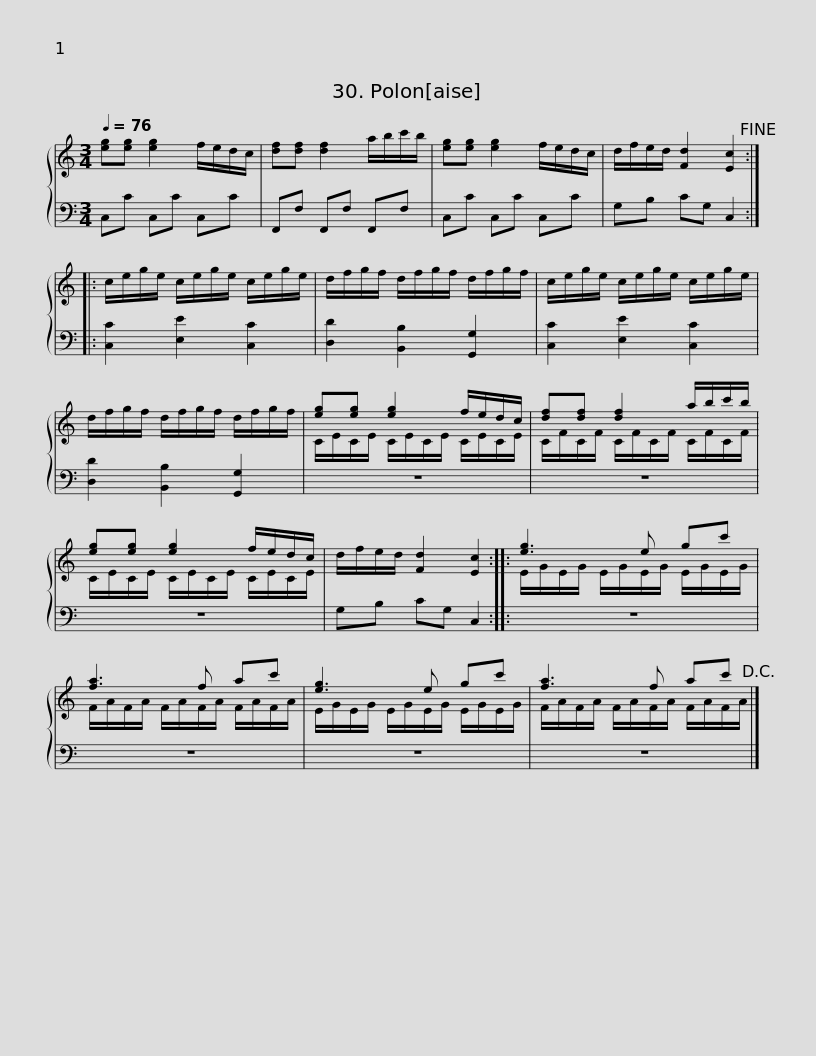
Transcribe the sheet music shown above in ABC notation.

X:1
%%score { ( 1 3 ) | 2 }
L:1/8
Q:1/4=76
M:3/4
I:linebreak $
K:C
V:1 treble
V:3 treble
V:2 bass
V:1
 [eg][eg] [eg]2 f/e/d/c/ | [df][df] [df]2 a/b/c'/b/ | [eg][eg] [eg]2 f/e/d/c/ | d/f/e/d/ [Fd]2 [Ec]2!fine! :: c/e/g/e/ c/e/g/e/ c/e/g/e/ |$ %5
 d/f/g/f/ d/f/g/f/ d/f/g/f/ | c/e/g/e/ c/e/g/e/ c/e/g/e/ | d/f/g/f/ d/f/g/f/ d/f/g/f/ | [eg][eg] [eg]2 f/e/d/c/ |$ [df][df] [df]2 a/b/c'/b/ | %10
 [eg][eg] [eg]2 f/e/d/c/ | d/f/e/d/ [Fd]2 [Ec]2 :: [eg]3 e gc' |$ [fa]3 f ac' | [eg]3 e gc' | %15
 [fa]3 f ac'!D.C.! |] %16
V:2
 C,C C,C C,C | F,,F, F,,F, F,,F, | C,C C,C C,C | G,B, CG, C,2 :: [C,C]2 [E,E]2 [C,C]2 |$ %5
 [D,D]2 [B,,B,]2 [G,,G,]2 | [C,C]2 [E,E]2 [C,C]2 | [D,D]2 [B,,B,]2 [G,,G,]2 | z6 |$ z6 | %10
 z6 | G,B, CG, C,2 :: z6 |$ z6 | z6 | %15
 z6 |] %16
V:3
 x6 | x6 | x6 | x6 :: x6 |$ %5
 x6 | x6 | x6 | C/E/C/E/ C/E/C/E/ C/E/C/E/ |$ C/F/C/F/ C/F/C/F/ C/F/C/F/ | %10
 C/E/C/E/ C/E/C/E/ C/E/C/E/ | x6 :: E/G/E/G/ E/G/E/G/ E/G/E/G/ |$ F/A/F/A/ F/A/F/A/ F/A/F/A/ | E/G/E/G/ E/G/E/G/ E/G/E/G/ | %15
 F/A/F/A/ F/A/F/A/ F/A/F/A/ |] %16
